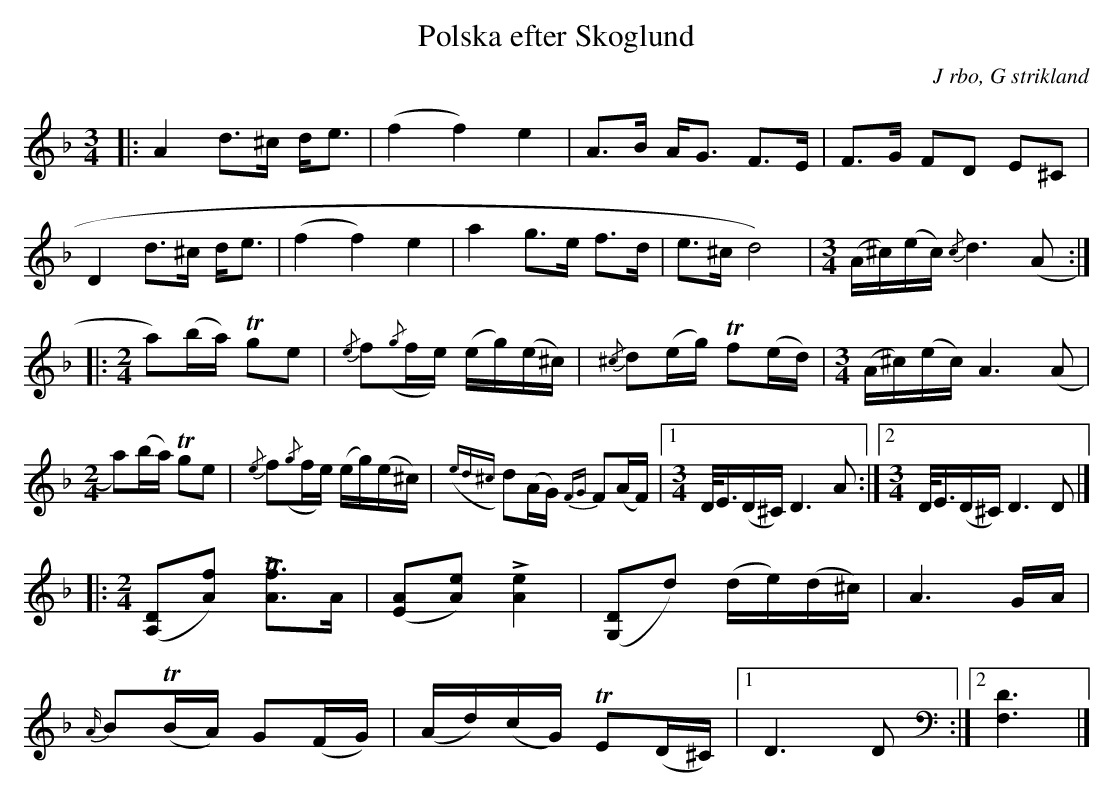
X:1
T: Polska efter Skoglund
O: J rbo, G strikland
M: 3/4
L: 1/16
K: Dm
|:A4 d2>^c2 d2<e2 |(f4f4) e4| A2>B2 A2<G2 F2>E2|F2>G2 F2D2 E2^C2|D4 d2>^c2 d2<e2 |(f4f4) e4|a4 g2>e2 f2>d2|e2>^c2 d8) |[M:3/4] (A^c)(ec) {/c}d4>(A4:|
|:[M:2/4]a2)(ba) Tg2e2 | {/e}f2({/g}fe) (eg)(e^c) | {/^c}d2(eg) Tf2(ed) |[M:3/4] (A^c)(ec) A6 (A2|
[M:2/4] a2)(ba)  Tg2e2| {/e}f2({/g}fe) (eg)(e^c)| ({ed^c}d2)(AG)  {FG}F2(AF)|[1 [M:3/4] D<E(D^C)  D4>A4:|[2[M:3/4] D<E(D^C)  D4>D4|]
|:[M:2/4]([A,2D2][A2f2]) L[A2Tf2]>A2 | ([E2A2][A2e2]) L[A4e4] | ([G,2D2]d2) (de)(d^c) | A6GA |
{A/}B2T(BA) G2(FG) | (Ad)(cG) TE2(D^C) |[1 D4>D4 :|[2 [F,6D6] |]
